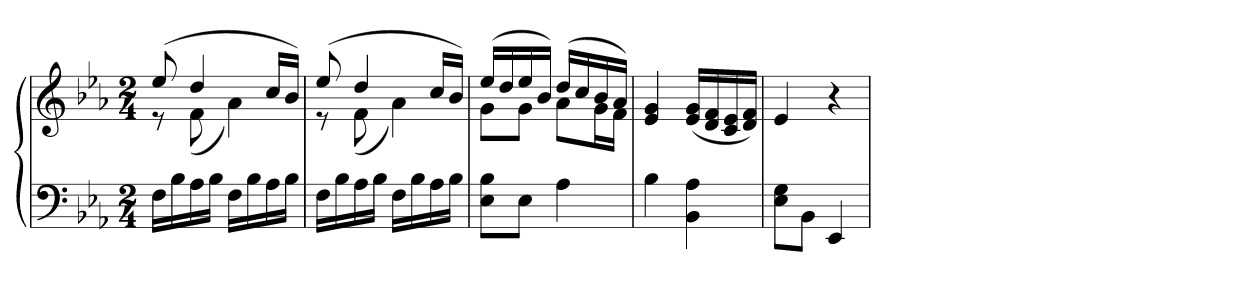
**kern	**kern
*part1	*part1
*staff2	*staff1
*clefF4	*clefG2
*k[b-e-a-]	*k[b-e-a-]
*M2/4	*M2/4
=	=
*	*^
16FLL	(8ee-	8r
16B-	.	.
16A-	4dd	(8f
16B-JJ	.	.
16FLL	.	4a-)
16B-	.	.
16A-	16ccLL	.
16B-JJ	16b-JJ)	.
=	=	=
16FLL	(8ee-	8r
16B-	.	.
16A-	4dd	(8f
16B-JJ	.	.
16FLL	.	4a-)
16B-	.	.
16A-	16ccLL	.
16B-JJ	16b-JJ)	.
=	=	=
8E- 8B-L	(16ee-LL	8gL
.	16dd	.
8E-J	16ee-	8gJ
.	16b-JJ)	.
4A-	(16ddLL	8a-L
.	16cc	.
.	16b-	16gL
.	16a-JJ)	16fJJ
*	*v	*v
=	=
4B-	4e- 4g
4BB- 4A-	(16e- 16gLL
.	16d 16f
.	16c 16e-
.	16d 16fJJ)
=	=
8E- 8GL	4e-
8BB-J	.
4EE-	4r
=	=
*-	*-
